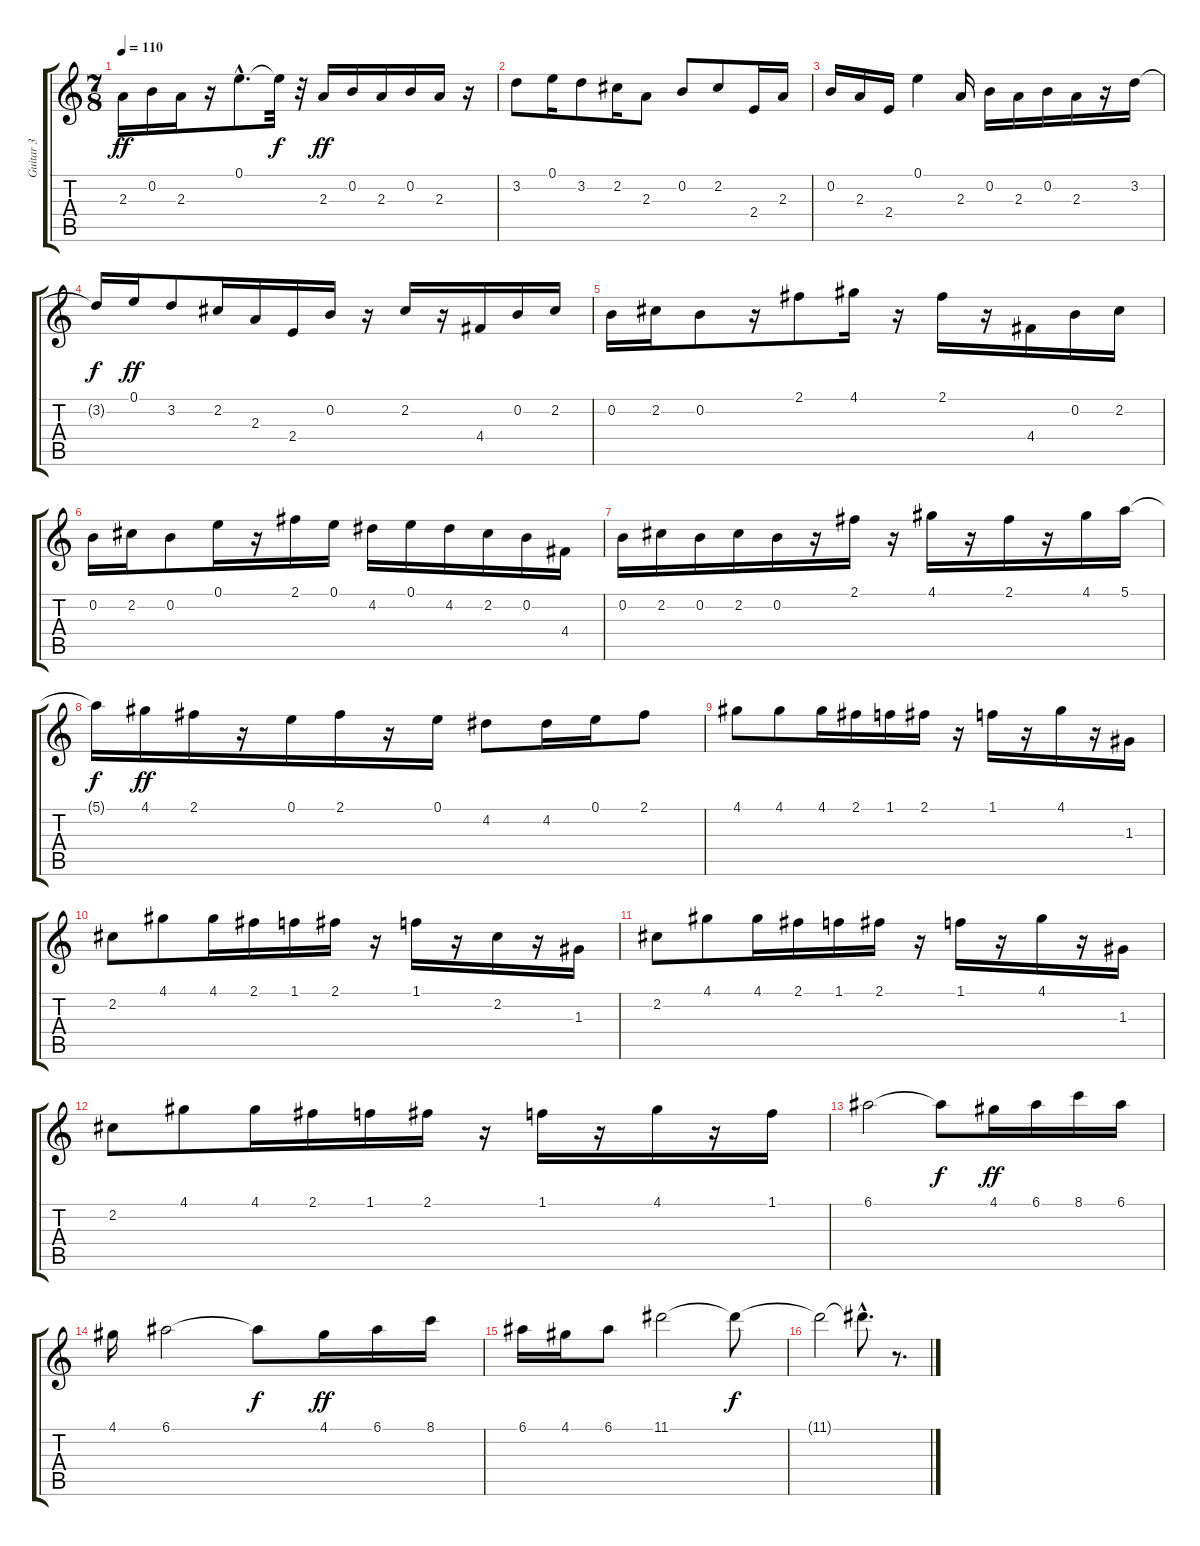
\track ("Guitar 3" "Guitar 3") {instrument electricguitarjazz}
\staff {score tabs}
\tuning (E4 B3 G3 D3 A2 E2) {hide}
\ts (7 8)
\tempo 110
\clef g2
\ks c
2.3.16{dy ff} 0.2.16 2.3.16 r.16 0.1{hac}.8{d} 0.1{t}.32{dy f} r.32 2.3.16{dy ff} 0.2.16 2.3.16 0.2.16 2.3.16 r.16 |
3.2.8 0.1.16 3.2.8 2.2.16 2.3.8 0.2.8 2.2.8 2.4.16 2.3.16 |
0.2.16 2.3.16 2.4.16 0.1.4 2.3.16 0.2.16 2.3.16 0.2.16 2.3.16 r.16 3.2.16 |
3.2{t}.16{dy f} 0.1.16{dy ff} 3.2.8 2.2.16 2.3.16 2.4.16 0.2.16 r.16 2.2.16 r.16 4.4.16 0.2.16 2.2.16 |
0.2.16 2.2.16 0.2.8 r.16 2.1.8 4.1.16 r.16 2.1.16 r.16 4.4.16 0.2.16 2.2.16 |
0.2.16 2.2.16 0.2.8 0.1.16 r.16 2.1.16 0.1.16 4.2.16 0.1.16 4.2.16 2.2.16 0.2.16 4.4.16 |
0.2.16 2.2.16 0.2.16 2.2.16 0.2.16 r.16 2.1.16 r.16 4.1.16 r.16 2.1.16 r.16 4.1.16 5.1.16 |
5.1{t}.16{dy f} 4.1.16{dy ff} 2.1.16 r.16 0.1.16 2.1.16 r.16 0.1.16 4.2.8 4.2.16 0.1.16 2.1.8 |
4.1.8 4.1.8 4.1.16 2.1.16 1.1.16 2.1.16 r.16 1.1.16 r.16 4.1.16 r.16 1.3.16 |
2.2.8 4.1.8 4.1.16 2.1.16 1.1.16 2.1.16 r.16 1.1.16 r.16 2.2.16 r.16 1.3.16 |
2.2.8 4.1.8 4.1.16 2.1.16 1.1.16 2.1.16 r.16 1.1.16 r.16 4.1.16 r.16 1.3.16 |
2.2.8 4.1.8 4.1.16 2.1.16 1.1.16 2.1.16 r.16 1.1.16 r.16 4.1.16 r.16 1.1.16 |
6.1.2 6.1{t}.8{dy f} 4.1.16{dy ff} 6.1.16 8.1.16 6.1.16 |
4.1.16 6.1.2 6.1{t}.8{dy f} 4.1.16{dy ff} 6.1.16 8.1.16 |
6.1.16 4.1.16 6.1.8 11.1.2 11.1{t}.8{dy f} |
11.1{t}.2 11.1{hac t}.8{d} r.8{d}
